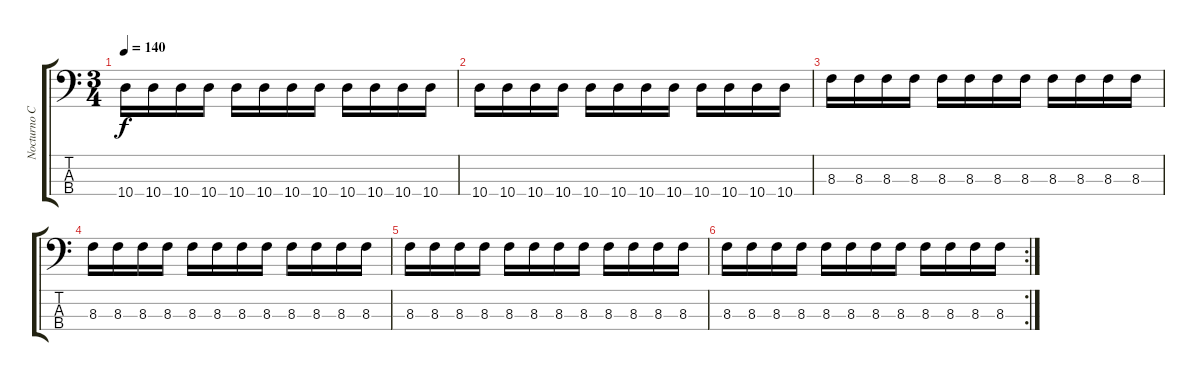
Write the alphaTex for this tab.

\track ("Nocturno Culto" "Nocturno C") {instrument electricbasspick}
\staff {score tabs}
\tuning (G2 D2 A1 E1) {hide}
\ts (3 4)
\tempo 140
\clef f4
\ks c
10.4.16{dy f} 10.4.16 10.4.16 10.4.16 10.4.16 10.4.16 10.4.16 10.4.16 10.4.16 10.4.16 10.4.16 10.4.16 |
10.4.16 10.4.16 10.4.16 10.4.16 10.4.16 10.4.16 10.4.16 10.4.16 10.4.16 10.4.16 10.4.16 10.4.16 |
8.3.16 8.3.16 8.3.16 8.3.16 8.3.16 8.3.16 8.3.16 8.3.16 8.3.16 8.3.16 8.3.16 8.3.16 |
8.3.16 8.3.16 8.3.16 8.3.16 8.3.16 8.3.16 8.3.16 8.3.16 8.3.16 8.3.16 8.3.16 8.3.16 |
8.3.16 8.3.16 8.3.16 8.3.16 8.3.16 8.3.16 8.3.16 8.3.16 8.3.16 8.3.16 8.3.16 8.3.16 |
\rc 2
8.3.16 8.3.16 8.3.16 8.3.16 8.3.16 8.3.16 8.3.16 8.3.16 8.3.16 8.3.16 8.3.16 8.3.16
